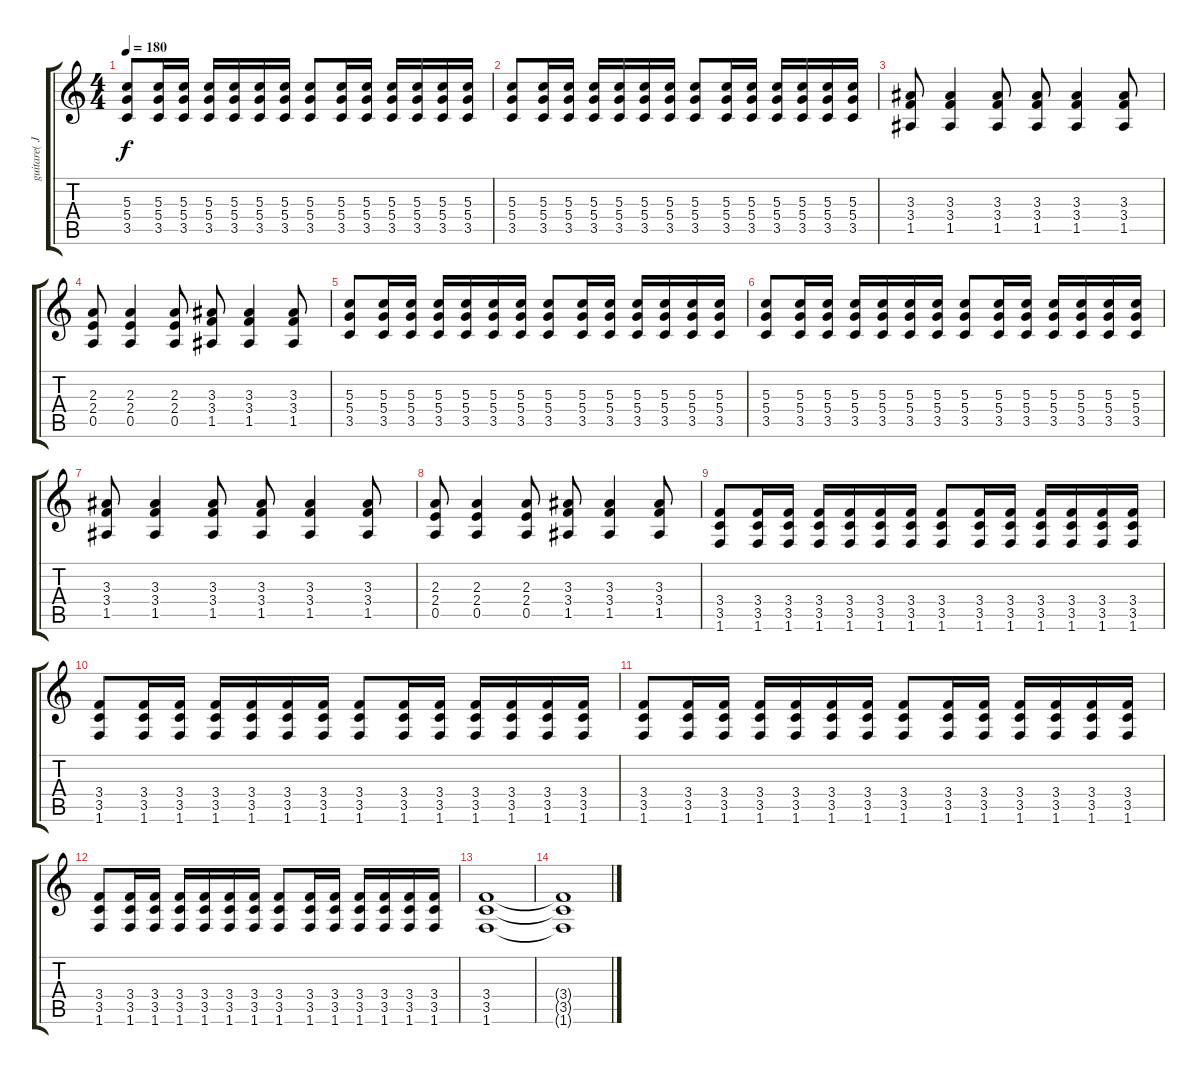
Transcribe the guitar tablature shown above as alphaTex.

\track ("guitare( Jake )" "guitare( J") {instrument distortionguitar}
\staff {score tabs}
\tuning (E4 B3 G3 D3 A2 E2) {hide}
\ts (4 4)
\tempo 180
\clef g2
\ks c
(5.3 5.4 3.5).8{dy f} (5.3 5.4 3.5).16 (5.3 5.4 3.5).16 (5.3 5.4 3.5).16 (5.3 5.4 3.5).16 (5.3 5.4 3.5).16 (5.3 5.4 3.5).16 (5.3 5.4 3.5).8 (5.3 5.4 3.5).16 (5.3 5.4 3.5).16 (5.3 5.4 3.5).16 (5.3 5.4 3.5).16 (5.3 5.4 3.5).16 (5.3 5.4 3.5).16 |
(5.3 5.4 3.5).8 (5.3 5.4 3.5).16 (5.3 5.4 3.5).16 (5.3 5.4 3.5).16 (5.3 5.4 3.5).16 (5.3 5.4 3.5).16 (5.3 5.4 3.5).16 (5.3 5.4 3.5).8 (5.3 5.4 3.5).16 (5.3 5.4 3.5).16 (5.3 5.4 3.5).16 (5.3 5.4 3.5).16 (5.3 5.4 3.5).16 (5.3 5.4 3.5).16 |
(3.3 3.4 1.5).8 (3.3 3.4 1.5).4 (3.3 3.4 1.5).8 (3.3 3.4 1.5).8 (3.3 3.4 1.5).4 (3.3 3.4 1.5).8 |
(2.3 2.4 0.5).8 (2.3 2.4 0.5).4 (2.3 2.4 0.5).8 (3.3 3.4 1.5).8 (3.3 3.4 1.5).4 (3.3 3.4 1.5).8 |
(5.3 5.4 3.5).8 (5.3 5.4 3.5).16 (5.3 5.4 3.5).16 (5.3 5.4 3.5).16 (5.3 5.4 3.5).16 (5.3 5.4 3.5).16 (5.3 5.4 3.5).16 (5.3 5.4 3.5).8 (5.3 5.4 3.5).16 (5.3 5.4 3.5).16 (5.3 5.4 3.5).16 (5.3 5.4 3.5).16 (5.3 5.4 3.5).16 (5.3 5.4 3.5).16 |
(5.3 5.4 3.5).8 (5.3 5.4 3.5).16 (5.3 5.4 3.5).16 (5.3 5.4 3.5).16 (5.3 5.4 3.5).16 (5.3 5.4 3.5).16 (5.3 5.4 3.5).16 (5.3 5.4 3.5).8 (5.3 5.4 3.5).16 (5.3 5.4 3.5).16 (5.3 5.4 3.5).16 (5.3 5.4 3.5).16 (5.3 5.4 3.5).16 (5.3 5.4 3.5).16 |
(3.3 3.4 1.5).8 (3.3 3.4 1.5).4 (3.3 3.4 1.5).8 (3.3 3.4 1.5).8 (3.3 3.4 1.5).4 (3.3 3.4 1.5).8 |
(2.3 2.4 0.5).8 (2.3 2.4 0.5).4 (2.3 2.4 0.5).8 (3.3 3.4 1.5).8 (3.3 3.4 1.5).4 (3.3 3.4 1.5).8 |
(3.4 3.5 1.6).8 (3.4 3.5 1.6).16 (3.4 3.5 1.6).16 (3.4 3.5 1.6).16 (3.4 3.5 1.6).16 (3.4 3.5 1.6).16 (3.4 3.5 1.6).16 (3.4 3.5 1.6).8 (3.4 3.5 1.6).16 (3.4 3.5 1.6).16 (3.4 3.5 1.6).16 (3.4 3.5 1.6).16 (3.4 3.5 1.6).16 (3.4 3.5 1.6).16 |
(3.4 3.5 1.6).8 (3.4 3.5 1.6).16 (3.4 3.5 1.6).16 (3.4 3.5 1.6).16 (3.4 3.5 1.6).16 (3.4 3.5 1.6).16 (3.4 3.5 1.6).16 (3.4 3.5 1.6).8 (3.4 3.5 1.6).16 (3.4 3.5 1.6).16 (3.4 3.5 1.6).16 (3.4 3.5 1.6).16 (3.4 3.5 1.6).16 (3.4 3.5 1.6).16 |
(3.4 3.5 1.6).8 (3.4 3.5 1.6).16 (3.4 3.5 1.6).16 (3.4 3.5 1.6).16 (3.4 3.5 1.6).16 (3.4 3.5 1.6).16 (3.4 3.5 1.6).16 (3.4 3.5 1.6).8 (3.4 3.5 1.6).16 (3.4 3.5 1.6).16 (3.4 3.5 1.6).16 (3.4 3.5 1.6).16 (3.4 3.5 1.6).16 (3.4 3.5 1.6).16 |
(3.4 3.5 1.6).8 (3.4 3.5 1.6).16 (3.4 3.5 1.6).16 (3.4 3.5 1.6).16 (3.4 3.5 1.6).16 (3.4 3.5 1.6).16 (3.4 3.5 1.6).16 (3.4 3.5 1.6).8 (3.4 3.5 1.6).16 (3.4 3.5 1.6).16 (3.4 3.5 1.6).16 (3.4 3.5 1.6).16 (3.4 3.5 1.6).16 (3.4 3.5 1.6).16 |
(3.4 3.5 1.6).1 |
(3.4{t} 3.5{t} 1.6{t}).1
